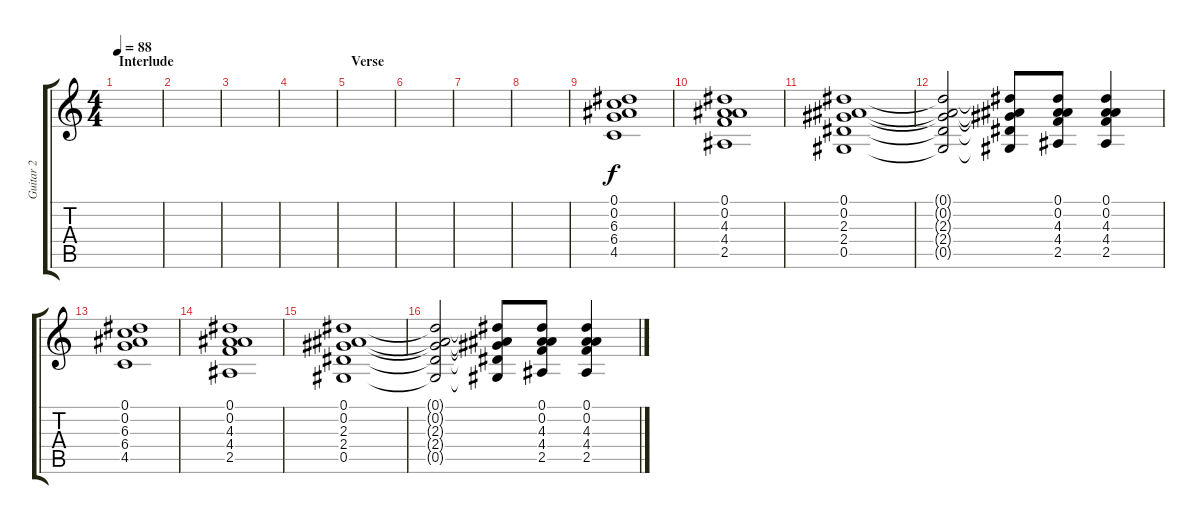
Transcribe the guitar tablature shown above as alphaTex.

\track ("Guitar 2" "Guitar 2") {instrument electricguitarclean}
\staff {score tabs}
\tuning (Eb4 Bb3 Gb3 Db3 Ab2 Eb2) {hide}
\ts (4 4)
\section ("" "Interlude")
\tempo 88
\clef g2
\ks c
|
|
|
|
\section ("" "Verse")
|
|
|
|
(0.1 0.2 6.3 6.4 4.5).1{instrument electricguitarclean} |
(0.1 0.2 4.3 4.4 2.5).1 |
(0.1 0.2 2.3 2.4 0.5).1 |
(0.1{t} 0.2{t} 2.3{t} 2.4{t} 0.5{t}).2 (0.1{t} 0.2{t} 2.3{t} 2.4{t} 0.5{t}).8 (0.1 0.2 4.3 4.4 2.5).8 (0.1 0.2 4.3 4.4 2.5).4 |
(0.1 0.2 6.3 6.4 4.5).1 |
(0.1 0.2 4.3 4.4 2.5).1 |
(0.1 0.2 2.3 2.4 0.5).1 |
(0.1{t} 0.2{t} 2.3{t} 2.4{t} 0.5{t}).2 (0.1{t} 0.2{t} 2.3{t} 2.4{t} 0.5{t}).8 (0.1 0.2 4.3 4.4 2.5).8 (0.1 0.2 4.3 4.4 2.5).4
